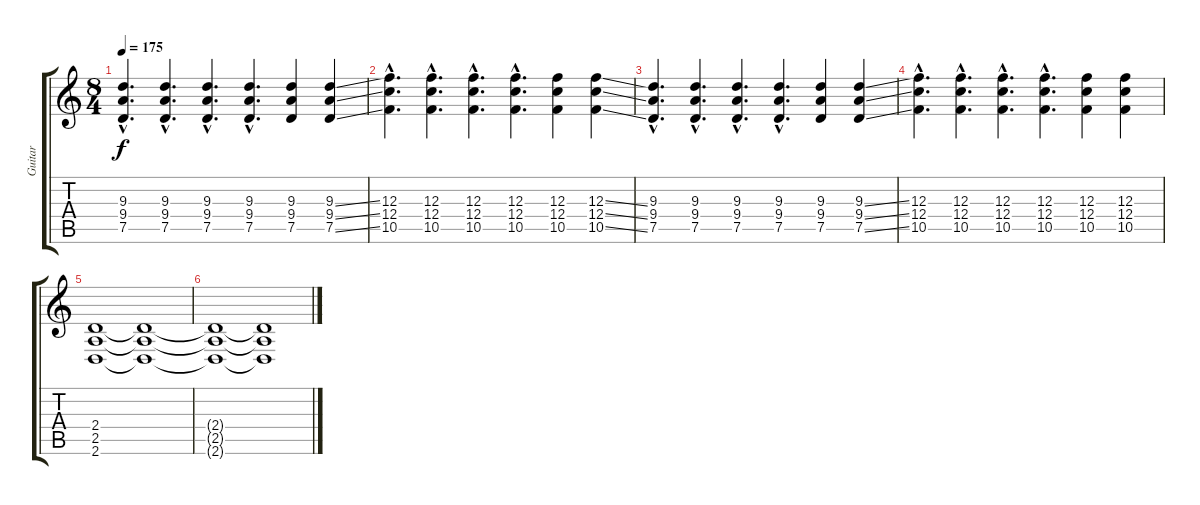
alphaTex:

\track ("Guitar" "Guitar") {instrument electricguitarclean}
\staff {score tabs}
\tuning (D4 A3 F3 C3 G2 C2) {hide}
\ts (8 4)
\tempo 175
\clef g2
\ks c
(9.3{hac} 9.4{hac} 7.5{hac}).4{d dy f} (9.3{hac} 9.4{hac} 7.5{hac}).4{d} (9.3{hac} 9.4{hac} 7.5{hac}).4{d} (9.3{hac} 9.4{hac} 7.5{hac}).4{d} (9.3 9.4 7.5).4 (9.3{ss} 9.4{ss} 7.5{ss}).4 |
(12.3{hac} 12.4{hac} 10.5{hac}).4{d} (12.3{hac} 12.4{hac} 10.5{hac}).4{d} (12.3{hac} 12.4{hac} 10.5{hac}).4{d} (12.3{hac} 12.4{hac} 10.5{hac}).4{d} (12.3 12.4 10.5).4 (12.3{ss} 12.4{ss} 10.5{ss}).4 |
(9.3{hac} 9.4{hac} 7.5{hac}).4{d} (9.3{hac} 9.4{hac} 7.5{hac}).4{d} (9.3{hac} 9.4{hac} 7.5{hac}).4{d} (9.3{hac} 9.4{hac} 7.5{hac}).4{d} (9.3 9.4 7.5).4 (9.3{ss} 9.4{ss} 7.5{ss}).4 |
(12.3{hac} 12.4{hac} 10.5{hac}).4{d} (12.3{hac} 12.4{hac} 10.5{hac}).4{d} (12.3{hac} 12.4{hac} 10.5{hac}).4{d} (12.3{hac} 12.4{hac} 10.5{hac}).4{d} (12.3 12.4 10.5).4 (12.3 12.4 10.5).4 |
(2.4 2.5 2.6).1{volume 0} (2.4{t} 2.5{t} 2.6{t}).1 |
(2.4{t} 2.5{t} 2.6{t}).1 (2.4{t} 2.5{t} 2.6{t}).1
